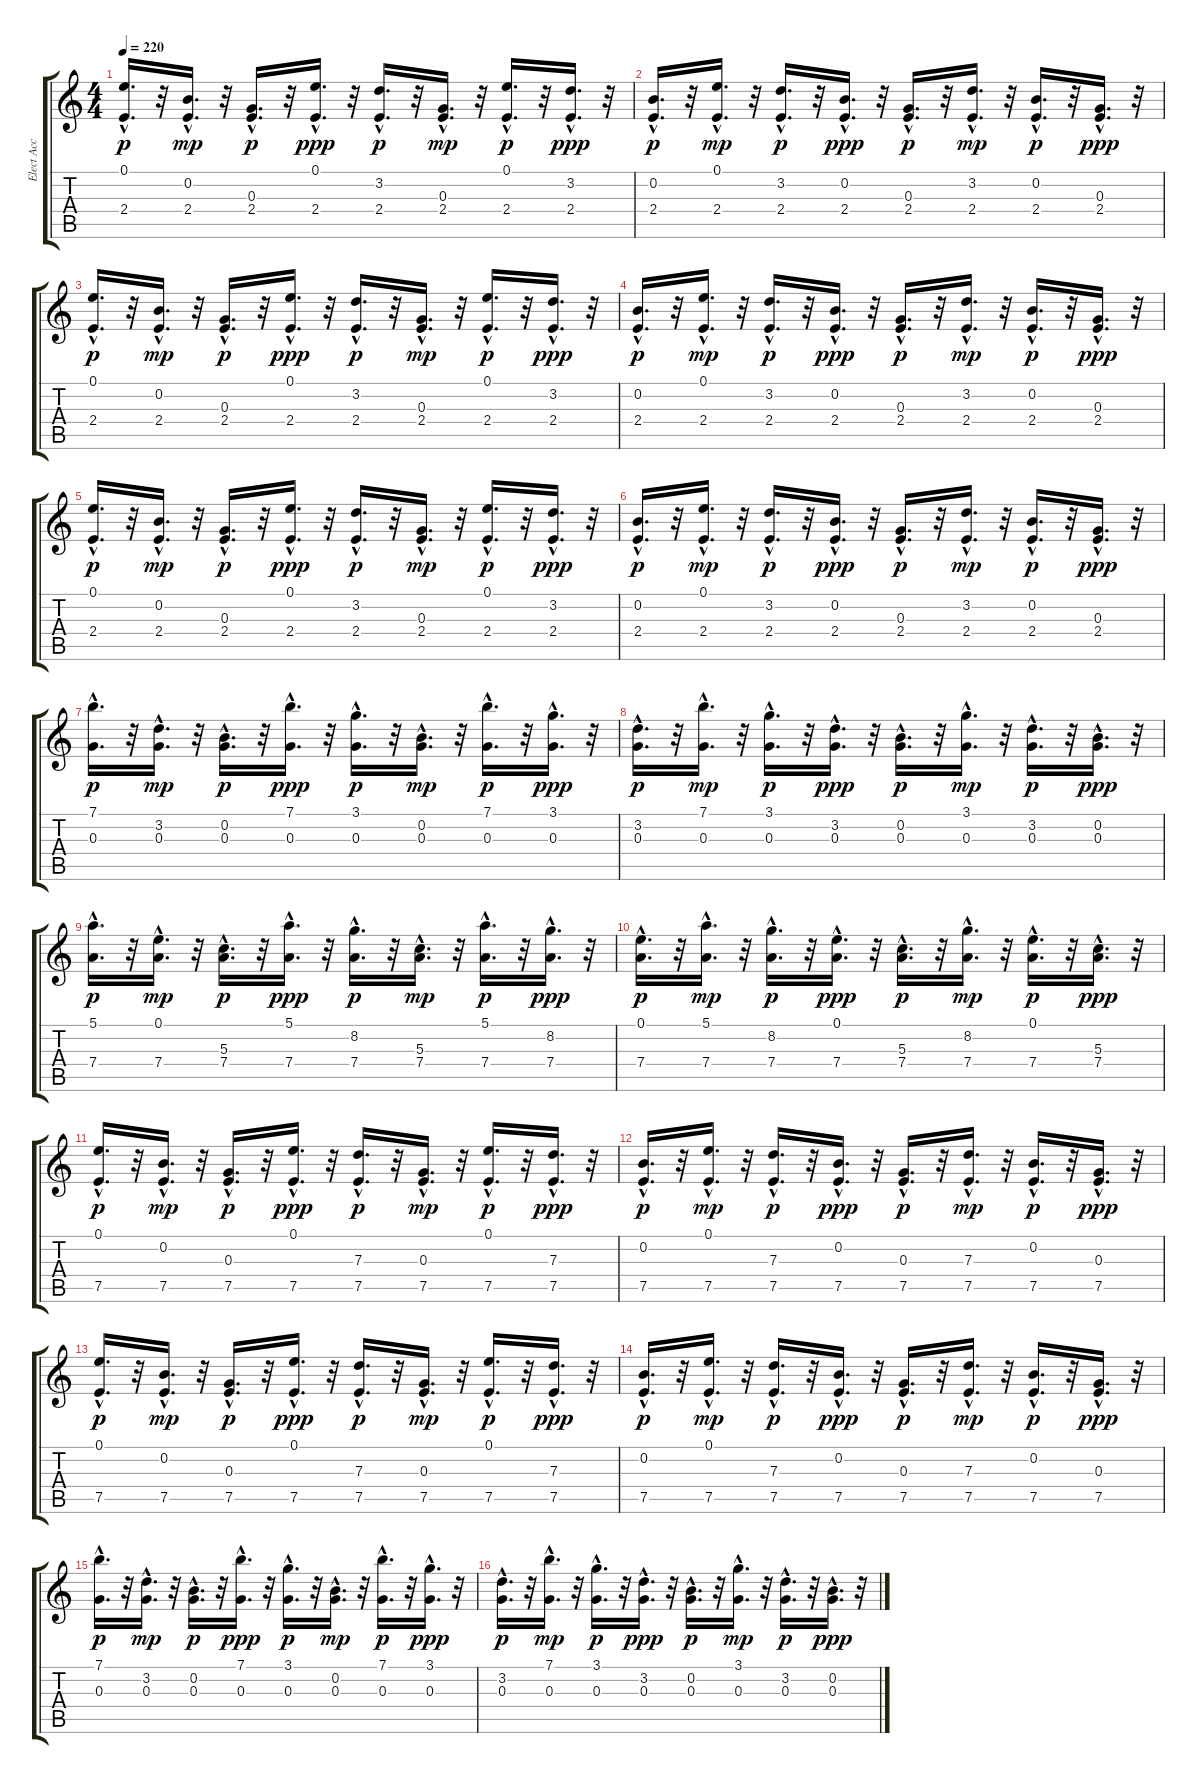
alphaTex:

\track ("Elect Acc 1" "Elect Acc ") {instrument synthbass1}
\staff {score tabs}
\tuning (E4 B3 G3 D3 A2 E2) {hide}
\ts (4 4)
\tempo 220
\clef g2
\ks c
(0.1{hac} 2.4{hac}).16{d dy p instrument synthbass1} r.32 (0.2{hac} 2.4{hac}).16{d dy mp} r.32 (0.3{hac} 2.4{hac}).16{d dy p volume 2} r.32 (0.1{hac} 2.4{hac}).16{d dy ppp volume 2} r.32 (3.2{hac} 2.4{hac}).16{d dy p volume 3} r.32 (0.3{hac} 2.4{hac}).16{d dy mp volume 3} r.32 (0.1{hac} 2.4{hac}).16{d dy p volume 3} r.32 (3.2{hac} 2.4{hac}).16{d dy ppp volume 3} r.32 |
(0.2{hac} 2.4{hac}).16{d dy p volume 3} r.32 (0.1{hac} 2.4{hac}).16{d dy mp volume 3} r.32 (3.2{hac} 2.4{hac}).16{d dy p volume 3} r.32 (0.2{hac} 2.4{hac}).16{d dy ppp volume 4} r.32 (0.3{hac} 2.4{hac}).16{d dy p volume 4} r.32 (3.2{hac} 2.4{hac}).16{d dy mp} r.32 (0.2{hac} 2.4{hac}).16{d dy p volume 4} r.32 (0.3{hac} 2.4{hac}).16{d dy ppp volume 4} r.32 |
(0.1{hac} 2.4{hac}).16{d dy p volume 4} r.32 (0.2{hac} 2.4{hac}).16{d dy mp volume 4} r.32 (0.3{hac} 2.4{hac}).16{d dy p volume 4} r.32 (0.1{hac} 2.4{hac}).16{d dy ppp} r.32 (3.2{hac} 2.4{hac}).16{d dy p volume 4} r.32 (0.3{hac} 2.4{hac}).16{d dy mp volume 4} r.32 (0.1{hac} 2.4{hac}).16{d dy p volume 5} r.32 (3.2{hac} 2.4{hac}).16{d dy ppp volume 5} r.32 |
(0.2{hac} 2.4{hac}).16{d dy p volume 5} r.32 (0.1{hac} 2.4{hac}).16{d dy mp volume 6} r.32 (3.2{hac} 2.4{hac}).16{d dy p} r.32 (0.2{hac} 2.4{hac}).16{d dy ppp} r.32 (0.3{hac} 2.4{hac}).16{d dy p} r.32 (3.2{hac} 2.4{hac}).16{d dy mp} r.32 (0.2{hac} 2.4{hac}).16{d dy p} r.32 (0.3{hac} 2.4{hac}).16{d dy ppp} r.32 |
(0.1{hac} 2.4{hac}).16{d dy p} r.32 (0.2{hac} 2.4{hac}).16{d dy mp} r.32 (0.3{hac} 2.4{hac}).16{d dy p} r.32 (0.1{hac} 2.4{hac}).16{d dy ppp} r.32 (3.2{hac} 2.4{hac}).16{d dy p} r.32 (0.3{hac} 2.4{hac}).16{d dy mp} r.32 (0.1{hac} 2.4{hac}).16{d dy p} r.32 (3.2{hac} 2.4{hac}).16{d dy ppp} r.32 |
(0.2{hac} 2.4{hac}).16{d dy p} r.32 (0.1{hac} 2.4{hac}).16{d dy mp} r.32 (3.2{hac} 2.4{hac}).16{d dy p} r.32 (0.2{hac} 2.4{hac}).16{d dy ppp} r.32 (0.3{hac} 2.4{hac}).16{d dy p} r.32 (3.2{hac} 2.4{hac}).16{d dy mp} r.32 (0.2{hac} 2.4{hac}).16{d dy p} r.32 (0.3{hac} 2.4{hac}).16{d dy ppp} r.32 |
(7.1{hac} 0.3{hac}).16{d dy p} r.32 (3.2{hac} 0.3{hac}).16{d dy mp} r.32 (0.2{hac} 0.3{hac}).16{d dy p} r.32 (7.1{hac} 0.3{hac}).16{d dy ppp} r.32 (3.1{hac} 0.3{hac}).16{d dy p} r.32 (0.2{hac} 0.3{hac}).16{d dy mp} r.32 (7.1{hac} 0.3{hac}).16{d dy p} r.32 (3.1{hac} 0.3{hac}).16{d dy ppp} r.32 |
(3.2{hac} 0.3{hac}).16{d dy p} r.32 (7.1{hac} 0.3{hac}).16{d dy mp} r.32 (3.1{hac} 0.3{hac}).16{d dy p} r.32 (3.2{hac} 0.3{hac}).16{d dy ppp} r.32 (0.2{hac} 0.3{hac}).16{d dy p} r.32 (3.1{hac} 0.3{hac}).16{d dy mp} r.32 (3.2{hac} 0.3{hac}).16{d dy p} r.32 (0.2{hac} 0.3{hac}).16{d dy ppp} r.32 |
(5.1{hac} 7.4{hac}).16{d dy p} r.32 (0.1{hac} 7.4{hac}).16{d dy mp} r.32 (5.3{hac} 7.4{hac}).16{d dy p} r.32 (5.1{hac} 7.4{hac}).16{d dy ppp} r.32 (8.2{hac} 7.4{hac}).16{d dy p} r.32 (5.3{hac} 7.4{hac}).16{d dy mp} r.32 (5.1{hac} 7.4{hac}).16{d dy p} r.32 (8.2{hac} 7.4{hac}).16{d dy ppp} r.32 |
(0.1{hac} 7.4{hac}).16{d dy p} r.32 (5.1{hac} 7.4{hac}).16{d dy mp} r.32 (8.2{hac} 7.4{hac}).16{d dy p} r.32 (0.1{hac} 7.4{hac}).16{d dy ppp} r.32 (5.3{hac} 7.4{hac}).16{d dy p} r.32 (8.2{hac} 7.4{hac}).16{d dy mp} r.32 (0.1{hac} 7.4{hac}).16{d dy p} r.32 (5.3{hac} 7.4{hac}).16{d dy ppp} r.32 |
(0.1{hac} 7.5{hac}).16{d dy p} r.32 (0.2{hac} 7.5{hac}).16{d dy mp} r.32 (0.3{hac} 7.5{hac}).16{d dy p} r.32 (0.1{hac} 7.5{hac}).16{d dy ppp} r.32 (7.3{hac} 7.5{hac}).16{d dy p} r.32 (0.3{hac} 7.5{hac}).16{d dy mp} r.32 (0.1{hac} 7.5{hac}).16{d dy p} r.32 (7.3{hac} 7.5{hac}).16{d dy ppp} r.32 |
(0.2{hac} 7.5{hac}).16{d dy p} r.32 (0.1{hac} 7.5{hac}).16{d dy mp} r.32 (7.3{hac} 7.5{hac}).16{d dy p} r.32 (0.2{hac} 7.5{hac}).16{d dy ppp} r.32 (0.3{hac} 7.5{hac}).16{d dy p} r.32 (7.3{hac} 7.5{hac}).16{d dy mp} r.32 (0.2{hac} 7.5{hac}).16{d dy p} r.32 (0.3{hac} 7.5{hac}).16{d dy ppp} r.32 |
(0.1{hac} 7.5{hac}).16{d dy p} r.32 (0.2{hac} 7.5{hac}).16{d dy mp} r.32 (0.3{hac} 7.5{hac}).16{d dy p} r.32 (0.1{hac} 7.5{hac}).16{d dy ppp} r.32 (7.3{hac} 7.5{hac}).16{d dy p} r.32 (0.3{hac} 7.5{hac}).16{d dy mp} r.32 (0.1{hac} 7.5{hac}).16{d dy p} r.32 (7.3{hac} 7.5{hac}).16{d dy ppp} r.32 |
(0.2{hac} 7.5{hac}).16{d dy p} r.32 (0.1{hac} 7.5{hac}).16{d dy mp} r.32 (7.3{hac} 7.5{hac}).16{d dy p} r.32 (0.2{hac} 7.5{hac}).16{d dy ppp} r.32 (0.3{hac} 7.5{hac}).16{d dy p} r.32 (7.3{hac} 7.5{hac}).16{d dy mp} r.32 (0.2{hac} 7.5{hac}).16{d dy p} r.32 (0.3{hac} 7.5{hac}).16{d dy ppp} r.32 |
(7.1{hac} 0.3{hac}).16{d dy p} r.32 (3.2{hac} 0.3{hac}).16{d dy mp} r.32 (0.2{hac} 0.3{hac}).16{d dy p} r.32 (7.1{hac} 0.3{hac}).16{d dy ppp} r.32 (3.1{hac} 0.3{hac}).16{d dy p} r.32 (0.2{hac} 0.3{hac}).16{d dy mp} r.32 (7.1{hac} 0.3{hac}).16{d dy p} r.32 (3.1{hac} 0.3{hac}).16{d dy ppp} r.32 |
(3.2{hac} 0.3{hac}).16{d dy p} r.32 (7.1{hac} 0.3{hac}).16{d dy mp} r.32 (3.1{hac} 0.3{hac}).16{d dy p} r.32 (3.2{hac} 0.3{hac}).16{d dy ppp} r.32 (0.2{hac} 0.3{hac}).16{d dy p} r.32 (3.1{hac} 0.3{hac}).16{d dy mp} r.32 (3.2{hac} 0.3{hac}).16{d dy p} r.32 (0.2{hac} 0.3{hac}).16{d dy ppp} r.32
